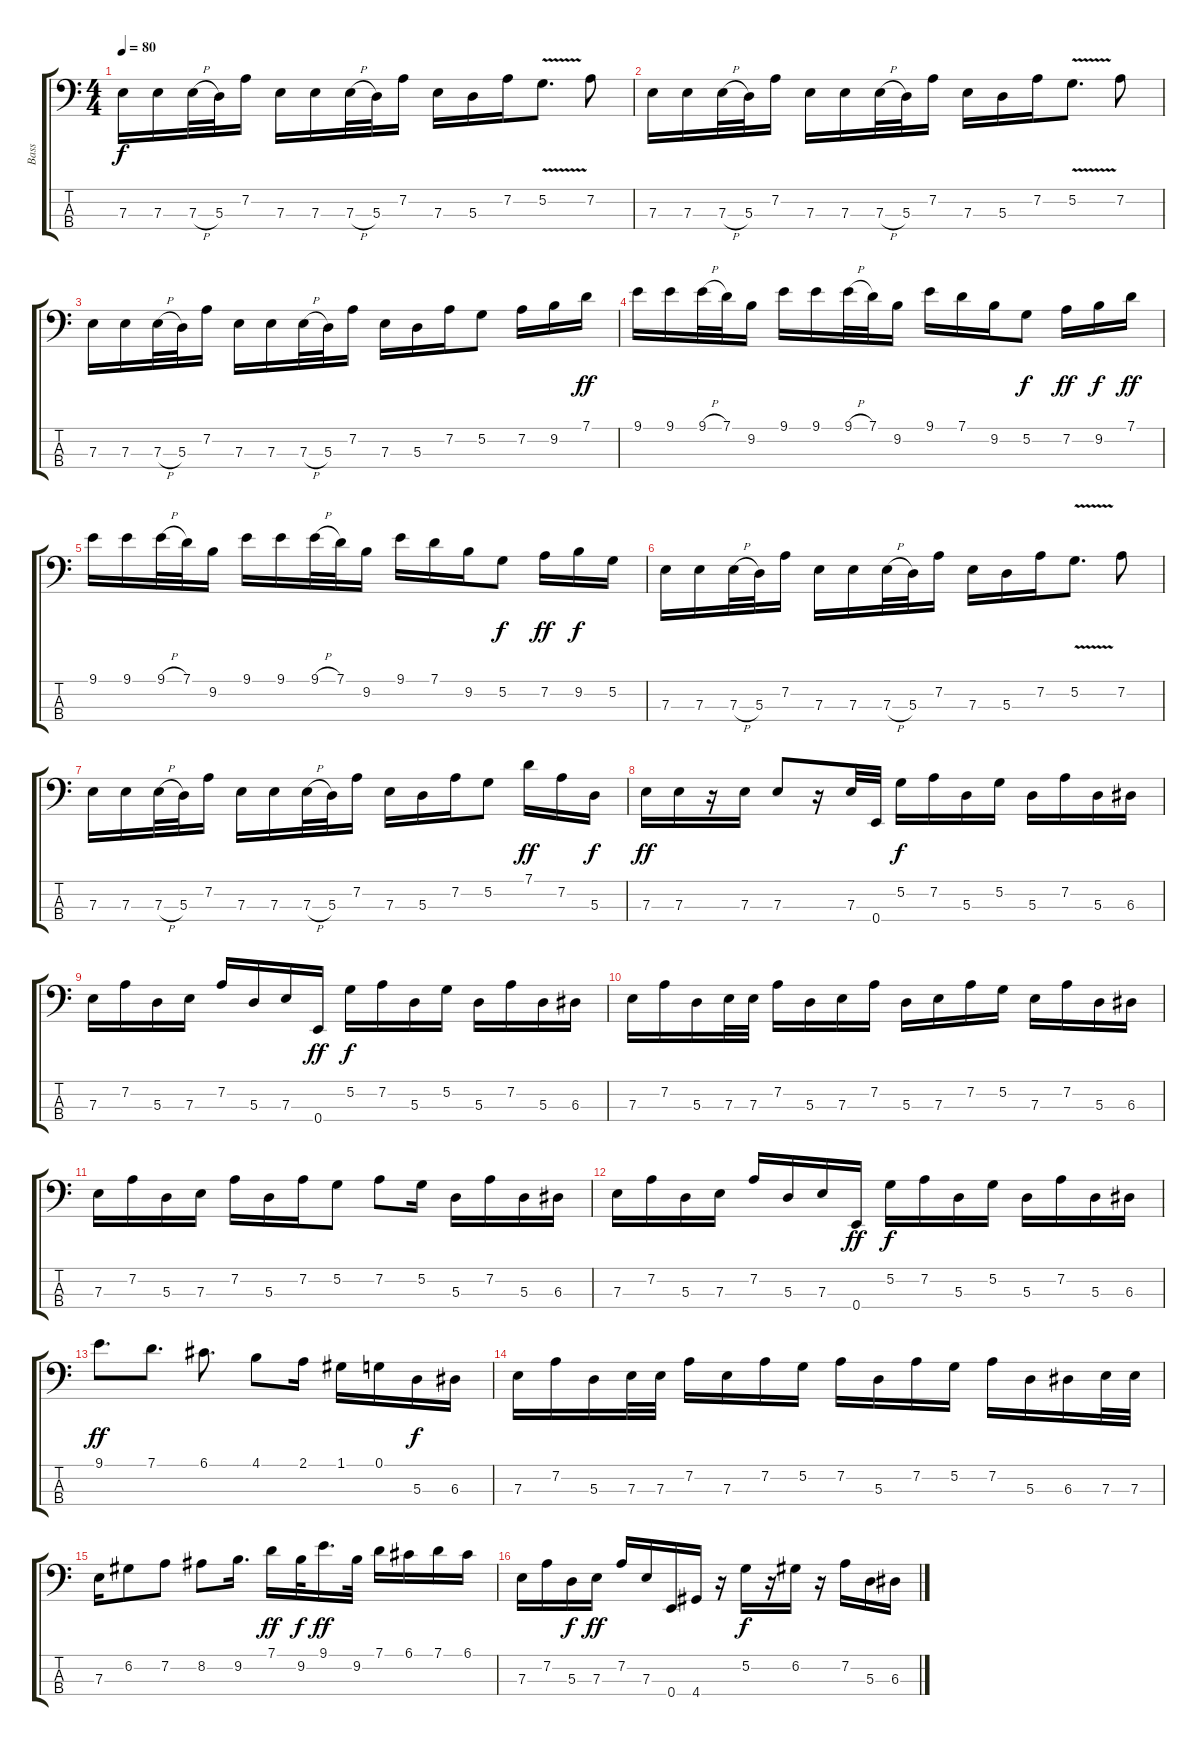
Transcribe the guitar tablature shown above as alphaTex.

\track ("Bass" "Bass") {instrument electricbassfinger}
\staff {score tabs}
\tuning (G2 D2 A1 E1) {hide}
\ts (4 4)
\tempo 80
\clef f4
\ks c
7.3.16{dy f} 7.3.16 7.3{h}.32 5.3.32 7.2.16 7.3.16 7.3.16 7.3{h}.32 5.3.32 7.2.16 7.3.16 5.3.16 7.2.16 5.2{v}.8{d} 7.2.8 |
7.3.16 7.3.16 7.3{h}.32 5.3.32 7.2.16 7.3.16 7.3.16 7.3{h}.32 5.3.32 7.2.16 7.3.16 5.3.16 7.2.16 5.2{v}.8{d} 7.2.8 |
7.3.16 7.3.16 7.3{h}.32 5.3.32 7.2.16 7.3.16 7.3.16 7.3{h}.32 5.3.32 7.2.16 7.3.16 5.3.16 7.2.16 5.2.8 7.2.16 9.2.16 7.1.16{dy ff} |
9.1.16 9.1.16 9.1{h}.32 7.1.32 9.2.16 9.1.16 9.1.16 9.1{h}.32 7.1.32 9.2.16 9.1.16 7.1.16 9.2.16 5.2.8{dy f} 7.2.16{dy ff} 9.2.16{dy f} 7.1.16{dy ff} |
9.1.16 9.1.16 9.1{h}.32 7.1.32 9.2.16 9.1.16 9.1.16 9.1{h}.32 7.1.32 9.2.16 9.1.16 7.1.16 9.2.16 5.2.8{dy f} 7.2.16{dy ff} 9.2.16{dy f} 5.2.16 |
7.3.16 7.3.16 7.3{h}.32 5.3.32 7.2.16 7.3.16 7.3.16 7.3{h}.32 5.3.32 7.2.16 7.3.16 5.3.16 7.2.16 5.2{v}.8{d} 7.2.8 |
7.3.16 7.3.16 7.3{h}.32 5.3.32 7.2.16 7.3.16 7.3.16 7.3{h}.32 5.3.32 7.2.16 7.3.16 5.3.16 7.2.16 5.2.8 7.1.16{dy ff} 7.2.16 5.3.16{dy f} |
7.3.16{dy ff} 7.3.16 r.16 7.3.16 7.3.8 r.16 7.3.32 0.4.32 5.2.16{dy f} 7.2.16 5.3.16 5.2.16 5.3.16 7.2.16 5.3.16 6.3.16 |
7.3.16 7.2.16 5.3.16 7.3.16 7.2.16 5.3.16 7.3.16 0.4.16{dy ff} 5.2.16{dy f} 7.2.16 5.3.16 5.2.16 5.3.16 7.2.16 5.3.16 6.3.16 |
7.3.16 7.2.16 5.3.16 7.3.32 7.3.32 7.2.16 5.3.16 7.3.16 7.2.16 5.3.16 7.3.16 7.2.16 5.2.16 7.3.16 7.2.16 5.3.16 6.3.16 |
7.3.16 7.2.16 5.3.16 7.3.16 7.2.16 5.3.16 7.2.16 5.2.8 7.2.8 5.2.16 5.3.16 7.2.16 5.3.16 6.3.16 |
7.3.16 7.2.16 5.3.16 7.3.16 7.2.16 5.3.16 7.3.16 0.4.16{dy ff} 5.2.16{dy f} 7.2.16 5.3.16 5.2.16 5.3.16 7.2.16 5.3.16 6.3.16 |
9.1.8{d dy ff} 7.1.8{d} 6.1.8{d} 4.1.8 2.1.16 1.1.16 0.1.16 5.3.16{dy f} 6.3.16 |
7.3.16 7.2.16 5.3.16 7.3.32 7.3.32 7.2.16 7.3.16 7.2.16 5.2.16 7.2.16 5.3.16 7.2.16 5.2.16 7.2.16 5.3.16 6.3.16 7.3.32 7.3.32 |
7.3.16 6.2.8 7.2.8 8.2.8 9.2.16{d} 7.1.16{dy ff} 9.2.32{dy f} 9.1.16{d dy ff} 9.2.32 7.1.16 6.1.16 7.1.16 6.1.16 |
7.3.16 7.2.16 5.3.16{dy f} 7.3.16{dy ff} 7.2.16 7.3.16 0.4.16 4.4.16 r.16 5.2.16{dy f} r.16 6.2.16 r.16 7.2.16 5.3.16 6.3.16
